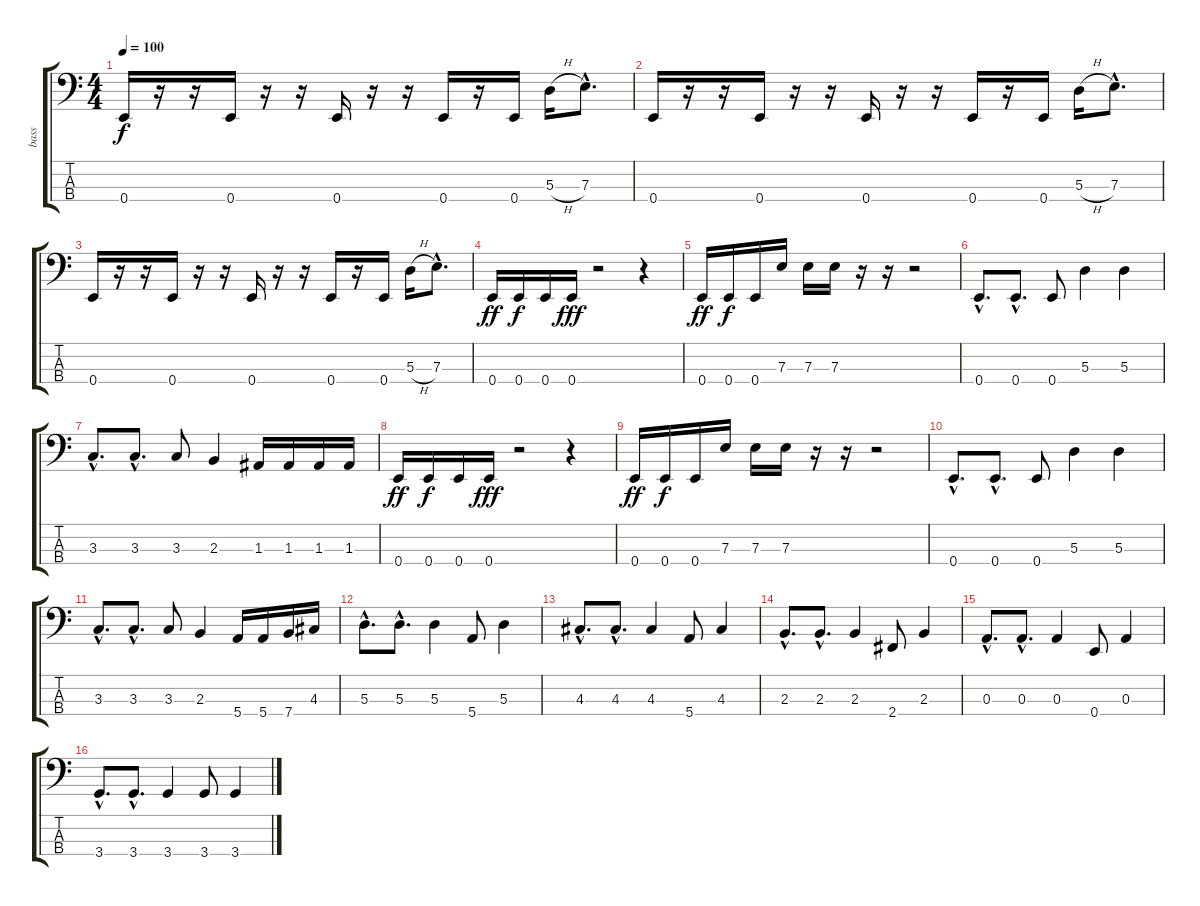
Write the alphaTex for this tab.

\track ("bass" "bass") {instrument electricbassfinger}
\staff {score tabs}
\tuning (G2 D2 A1 E1) {hide}
\ts (4 4)
\tempo 100
\clef f4
\ks c
0.4.16{dy f} r.16 r.16 0.4.16 r.16 r.16 0.4.16 r.16 r.16 0.4.16 r.16 0.4.16 5.3{h}.16 7.3{hac}.8{d} |
0.4.16 r.16 r.16 0.4.16 r.16 r.16 0.4.16 r.16 r.16 0.4.16 r.16 0.4.16 5.3{h}.16 7.3{hac}.8{d} |
0.4.16 r.16 r.16 0.4.16 r.16 r.16 0.4.16 r.16 r.16 0.4.16 r.16 0.4.16 5.3{h}.16 7.3{hac}.8{d} |
0.4.16{dy ff} 0.4.16{dy f} 0.4.16 0.4.16{dy fff} r.2 r.4 |
0.4.16{dy ff} 0.4.16{dy f} 0.4.16 7.3.16 7.3.16 7.3.16 r.16 r.16 r.2 |
0.4{hac}.8{d} 0.4{hac}.8{d} 0.4.8 5.3.4 5.3.4 |
3.3{hac}.8{d} 3.3{hac}.8{d} 3.3.8 2.3.4 1.3.16 1.3.16 1.3.16 1.3.16 |
0.4.16{dy ff} 0.4.16{dy f} 0.4.16 0.4.16{dy fff} r.2 r.4 |
0.4.16{dy ff} 0.4.16{dy f} 0.4.16 7.3.16 7.3.16 7.3.16 r.16 r.16 r.2 |
0.4{hac}.8{d} 0.4{hac}.8{d} 0.4.8 5.3.4 5.3.4 |
3.3{hac}.8{d} 3.3{hac}.8{d} 3.3.8 2.3.4 5.4.16 5.4.16 7.4.16 4.3.16 |
5.3{hac}.8{d} 5.3{hac}.8{d} 5.3.4 5.4.8 5.3.4 |
4.3{hac}.8{d} 4.3{hac}.8{d} 4.3.4 5.4.8 4.3.4 |
2.3{hac}.8{d} 2.3{hac}.8{d} 2.3.4 2.4.8 2.3.4 |
0.3{hac}.8{d} 0.3{hac}.8{d} 0.3.4 0.4.8 0.3.4 |
3.4{hac}.8{d} 3.4{hac}.8{d} 3.4.4 3.4.8 3.4.4
